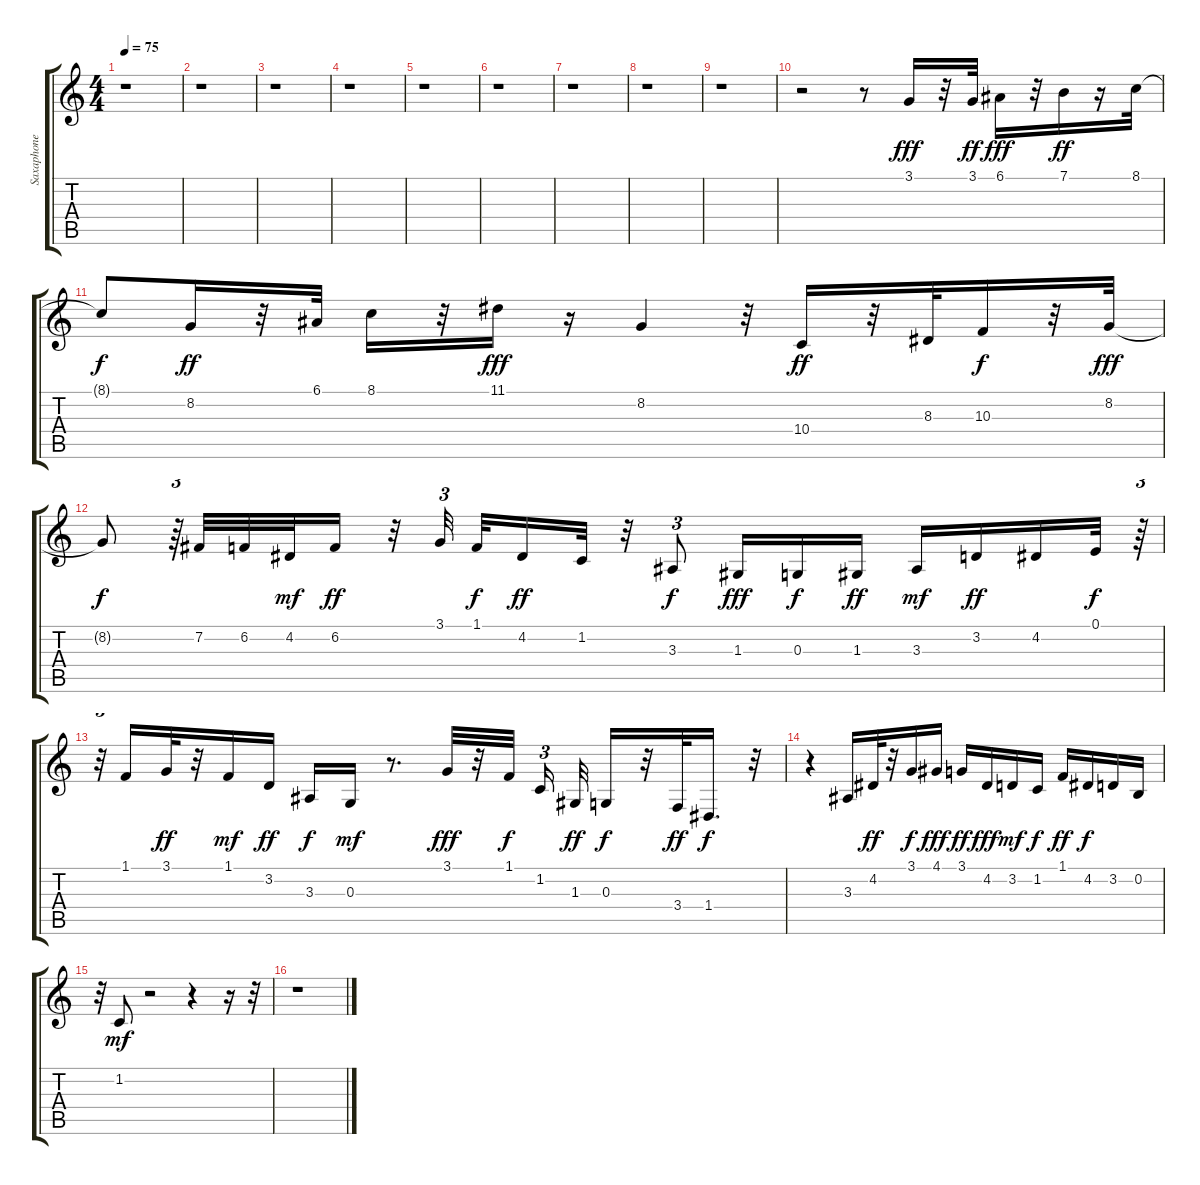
\track ("Saxaphone" "Saxaphone") {instrument altosax}
\staff {score tabs}
\tuning (E4 B3 G3 D3 A2 E2) {hide}
\ts (4 4)
\tempo 75
\clef g2
\ks c
r.1{dy fff} |
r.1 |
r.1 |
r.1 |
r.1 |
r.1 |
r.1 |
r.1 |
r.1 |
r.2 r.8 3.1.16 r.32 3.1.32{dy ff} 6.1.16{dy fff} r.32 7.1.16{dy ff} r.16 8.1.32 |
8.1{t}.8{dy f} 8.2.16{dy ff} r.32 6.1.32 8.1.16 r.32 11.1.16{dy fff} r.16 8.2.4 r.32 10.4.16{dy ff} r.32 8.3.32 10.3.16{dy f} r.32 8.2.32{dy fff} |
8.2{t}.8{dy f} r.64{tu (3 2)} 7.2.32 6.2.32 4.2.32{dy mf} 6.2.16{dy ff} r.32 3.1.32{tu (3 2) beam splitsecondary} 1.1.32{dy f} 4.2.16{dy ff} 1.2.32 r.32 3.3.8{tu (3 2) dy f} 1.3.16{dy fff} 0.3.16{dy f} 1.3.16{dy ff} 3.3.16{dy mf} 3.2.16{dy ff} 4.2.16 0.1.32{dy f} r.64{tu (3 2)} |
r.32{tu (3 2)} 1.1.16 3.1.32{dy ff} r.32 1.1.16{dy mf} 3.2.16{dy ff} 3.3.16{dy f} 0.3.16{dy mf} r.8{d} 3.1.32{dy fff} r.32 1.1.32{dy f beam splitsecondary} 1.2.16{tu (3 2)} 1.3.32{dy ff} 0.3.16{dy f} r.32 3.4.32{dy ff} 1.4.16{d dy f} r.32 |
r.4 3.3.16 4.2.32{dy ff} r.32 3.1.16{dy f} 4.1.16{dy fff} 3.1.16{dy ff} 4.2.16{dy fff} 3.2.16{dy mf} 1.2.16{dy f} 1.1.16{dy ff} 4.2.16{dy f} 3.2.16 0.2.16 |
r.32 1.2.8{dy mf} r.2 r.4 r.16 r.32 |
r.1
